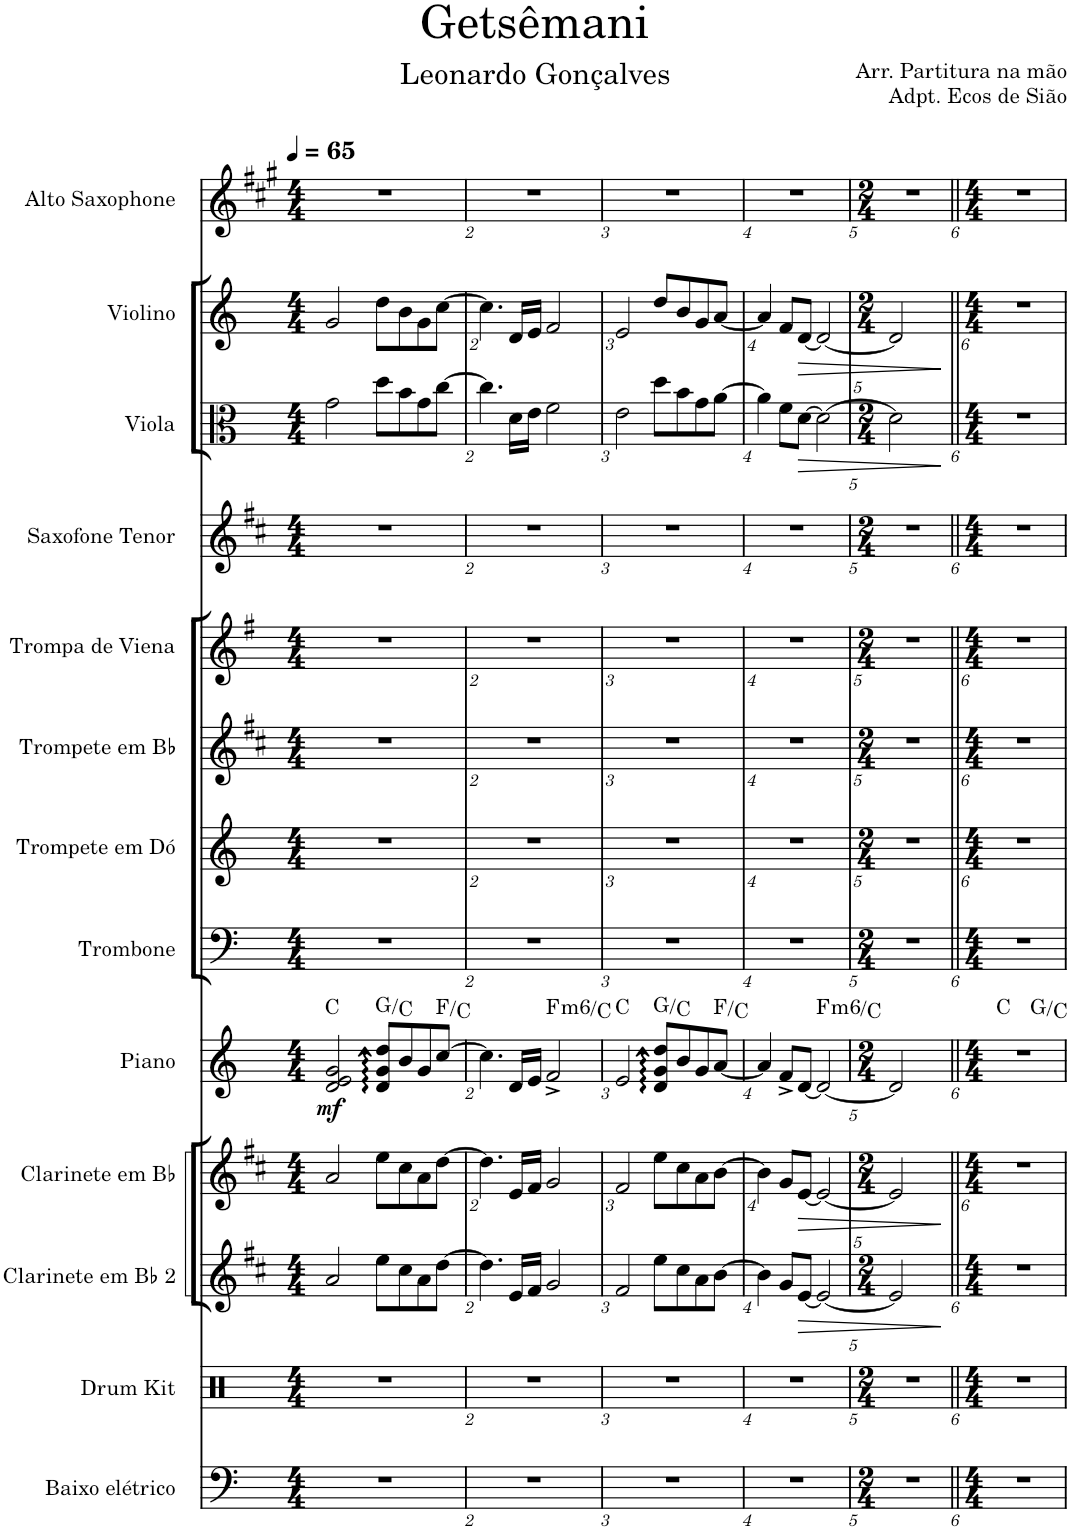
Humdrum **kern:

**kern	**kern	**kern	**dynam	**kern	**dynam	**kern	**dynam	**harte	**kern	**kern	**kern	**kern	**kern	**kern	**dynam	**kern	**dynam	**kern
*part13	*part12	*part11	*part11	*part10	*part10	*part9	*part9	*part9	*part8	*part7	*part6	*part5	*part4	*part3	*part3	*part2	*part2	*part1
*staff13	*staff12	*staff11	*staff11	*staff10	*staff10	*staff9	*staff9	*	*staff8	*staff7	*staff6	*staff5	*staff4	*staff3	*staff3	*staff2	*staff2	*staff1
*I"Baixo elétrico	*I"Drum Kit	*I"Clarinete em Bb 2	*	*I"Clarinete em Bb	*	*I"Piano	*	*	*I"Trombone	*I"Trompete em Dó	*I"Trompete em Bb	*I"Trompa de Viena	*I"Saxofone Tenor	*I"Viola	*	*I"Violino	*	*I"Alto Saxophone
*I'B. El.	*I'D. Kit	*I'Cl. em Bb 2	*	*I'Cl. em Bb	*	*I'Pno	*	*	*I'Tbn.	*I'Tpt. em Dó	*I'Tpt. em Bb	*I'Trom. Vie.	*I'Sax. Tn.	*I'Vla	*	*I'Vln.	*	*I'A. Sax
*clefF4	*clefX	*clefG2	*	*clefG2	*	*clefG2	*	*	*clefF4	*clefG2	*clefG2	*clefG2	*clefG2	*clefC3	*	*clefG2	*	*clefG2
*Trd7c12	*	*Trd1c2	*	*Trd1c2	*	*	*	*	*	*Trd1c2	*Trd1c2	*Trd4c7	*Trd8c14	*	*	*	*	*Trd5c9
*k[]	*k[]	*k[f#c#]	*	*k[f#c#]	*	*k[]	*	*	*k[]	*k[]	*k[f#c#]	*k[f#]	*k[f#c#]	*k[]	*	*k[]	*	*k[f#c#g#]
*M4/4	*M4/4	*M4/4	*	*M4/4	*	*M4/4	*	*	*M4/4	*M4/4	*M4/4	*M4/4	*M4/4	*M4/4	*	*M4/4	*	*M4/4
*MM65	*MM65	*MM65	*	*MM65	*	*MM65	*	*	*MM65	*MM65	*MM65	*MM65	*MM65	*MM65	*	*MM65	*	*MM65
=1	=1	=1	=1	=1	=1	=1	=1	=1	=1	=1	=1	=1	=1	=1	=1	=1	=1	=1
!	!	!	!	!	!	!	!LO:DY:b	!	!	!	!	!	!	!	!	!	!	!
1r	1r	2a/	.	2a/	.	2d/ 2e/ 2g/	mf	C:maj	1r	1r	1r	1r	1r	2g\	.	2g/	.	1r
.	.	8ee\L	.	8ee\L	.	8d/ 8g/ 8dd/L	.	G:maj/4	.	.	.	.	.	8dd\L	.	8dd\L	.	.
.	.	8cc#\	.	8cc#\	.	8b/	.	.	.	.	.	.	.	8b\	.	8b\	.	.
.	.	8a\	.	8a\	.	8g/	.	.	.	.	.	.	.	8g\	.	8g\	.	.
.	.	[8dd\J	.	[8dd\J	.	[8cc/J	.	F:maj/5	.	.	.	.	.	[8cc\J	.	[8cc\J	.	.
=2	=2	=2	=2	=2	=2	=2	=2	=2	=2	=2	=2	=2	=2	=2	=2	=2	=2	=2
1r	1r	4.dd\]	.	4.dd\]	.	4.cc\]	.	.	1r	1r	1r	1r	1r	4.cc\]	.	4.cc\]	.	1r
.	.	16e/LL	.	16e/LL	.	16d/LL	.	.	.	.	.	.	.	16d\LL	.	16d/LL	.	.
.	.	16f#/JJ	.	16f#/JJ	.	16e/JJ	.	.	.	.	.	.	.	16e\JJ	.	16e/JJ	.	.
!	!	!	!	!	!	!	!	!LO:H:kt=m6	!	!	!	!	!	!	!	!	!	!
.	.	2g/	.	2g/	.	2f^/	.	F:min6/5	.	.	.	.	.	2f\	.	2f/	.	.
=3	=3	=3	=3	=3	=3	=3	=3	=3	=3	=3	=3	=3	=3	=3	=3	=3	=3	=3
1r	1r	2f#/	.	2f#/	.	2e/	.	C:maj	1r	1r	1r	1r	1r	2e\	.	2e/	.	1r
.	.	8ee\L	.	8ee\L	.	8d/ 8g/ 8dd/L	.	G:maj/4	.	.	.	.	.	8dd\L	.	8dd/L	.	.
.	.	8cc#\	.	8cc#\	.	8b/	.	.	.	.	.	.	.	8b\	.	8b/	.	.
.	.	8a\	.	8a\	.	8g/	.	.	.	.	.	.	.	8g\	.	8g/	.	.
.	.	[8b\J	.	[8b\J	.	[8a/J	.	F:maj/5	.	.	.	.	.	[8a\J	.	[8a/J	.	.
=4	=4	=4	=4	=4	=4	=4	=4	=4	=4	=4	=4	=4	=4	=4	=4	=4	=4	=4
1r	1r	4b\]	.	4b\]	.	4a/]	.	.	1r	1r	1r	1r	1r	4a\]	.	4a/]	.	1r
.	.	8g/L	.	8g/L	.	8f^/L	.	.	.	.	.	.	.	8f\L	.	8f/L	.	.
!	!	!	!LO:HP:b	!	!LO:HP:b	!	!	!	!	!	!	!	!	!	!LO:HP:b	!	!LO:HP:b	!
.	.	[8e/J	>	[8e/J	>	[8d/J	.	.	.	.	.	.	.	[8d\J	>	[8d/J	>	.
!	!	!	!	!	!	!	!	!LO:H:kt=m6	!	!	!	!	!	!	!	!	!	!
.	.	2e/_	.	2e/_	.	2d/_	.	F:min6/5	.	.	.	.	.	2d\_	.	2d/_	.	.
=5	=5	=5	=5	=5	=5	=5	=5	=5	=5	=5	=5	=5	=5	=5	=5	=5	=5	=5
*M2/4	*M2/4	*M2/4	*	*M2/4	*	*M2/4	*	*	*M2/4	*M2/4	*M2/4	*M2/4	*M2/4	*M2/4	*	*M2/4	*	*M2/4
2r	2r	2e/]	.	2e/]	.	2d/]	.	.	2r	2r	2r	2r	2r	2d\]	.	2d/]	.	2r
.	.	.	]	.	]	.	.	.	.	.	.	.	.	.	]	.	]	.
=6||	=6||	=6||	=6||	=6||	=6||	=6||	=6||	=6||	=6||	=6||	=6||	=6||	=6||	=6||	=6||	=6||	=6||	=6||
*M4/4	*M4/4	*M4/4	*	*M4/4	*	*M4/4	*	*	*M4/4	*M4/4	*M4/4	*M4/4	*M4/4	*M4/4	*	*M4/4	*	*M4/4
*	*	*	*	*	*	*^	*	*	*	*	*	*	*	*	*	*	*	*
1r	1r	1r	.	1r	.	1r	2ryy	.	C:maj	1r	1r	1r	1r	1r	1r	.	1r	.	1r
.	.	.	.	.	.	.	2ryy	.	G:maj/4	.	.	.	.	.	.	.	.	.	.
*	*	*	*	*	*	*v	*v	*	*	*	*	*	*	*	*	*	*	*	*
=	=	=	=	=	=	=	=	=	=	=	=	=	=	=	=	=	=	=
*-	*-	*-	*-	*-	*-	*-	*-	*-	*-	*-	*-	*-	*-	*-	*-	*-	*-	*-
